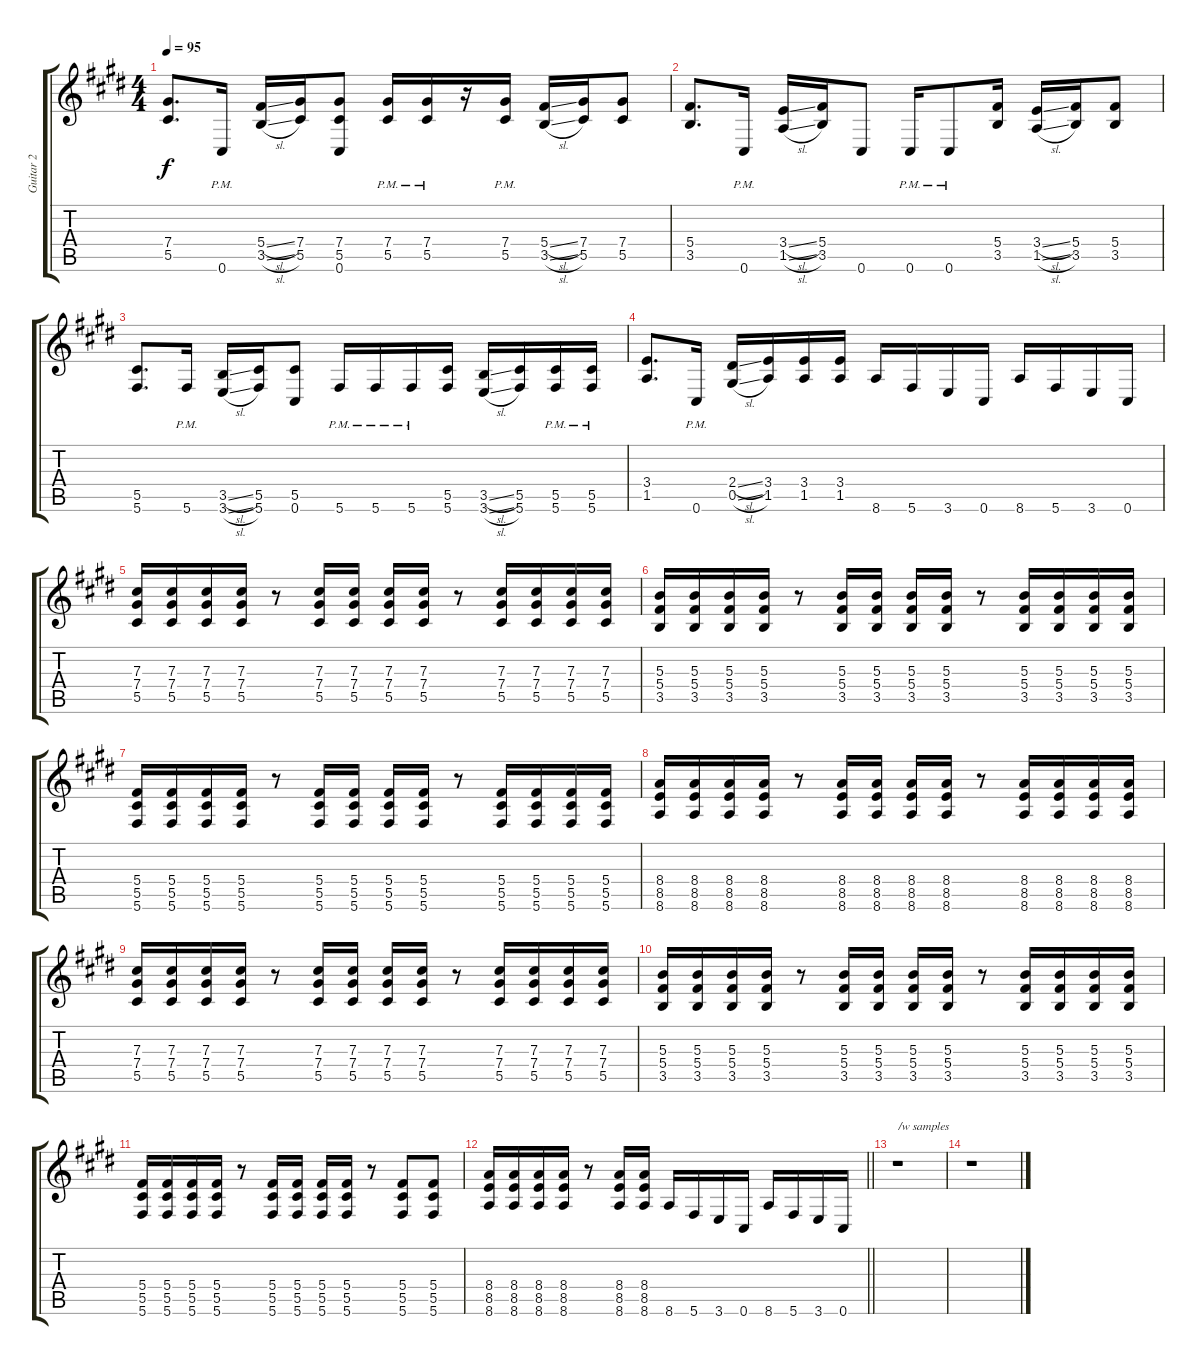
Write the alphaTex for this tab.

\track ("Guitar 2" "Guitar 2") {instrument distortionguitar}
\staff {score tabs}
\tuning (Eb4 Bb3 Gb3 Db3 Ab2 Db2) {hide}
\ts (4 4)
\tempo 95
\clef g2
\ks e
(7.4 5.5).8{d dy f} 0.6{pm}.16 (5.4{sl} 3.5{sl}).16 (7.4 5.5).16 (7.4 5.5 0.6).8 (7.4{pm} 5.5{pm}).16 (7.4{pm} 5.5{pm}).16 r.16 (7.4{pm} 5.5{pm}).16 (5.4{sl} 3.5{sl}).16 (7.4 5.5).16 (7.4 5.5).8 |
(5.4 3.5).8{d} 0.6{pm}.16 (3.4{sl} 1.5{sl}).16 (5.4 3.5).16 0.6.8 0.6{pm}.16 0.6{pm}.8 (5.4 3.5).16 (3.4{sl} 1.5{sl}).16 (5.4 3.5).16 (5.4 3.5).8 |
(5.5 5.6).8{d} 5.6{pm}.16 (3.5{sl} 3.6{sl}).16 (5.5 5.6).16 (5.5 0.6).8 5.6{pm}.16 5.6{pm}.16 5.6{pm}.16 (5.5 5.6).16 (3.5{sl} 3.6{sl}).16 (5.5 5.6).16 (5.5{pm} 5.6{pm}).16 (5.5{pm} 5.6{pm}).16 |
(3.4 1.5).8{d} 0.6{pm}.16 (2.4{sl} 0.5{sl}).16 (3.4 1.5).16 (3.4 1.5).16 (3.4 1.5).16 8.6.16 5.6.16 3.6.16 0.6.16 8.6.16 5.6.16 3.6.16 0.6.16 |
(7.3 7.4 5.5).16 (7.3 7.4 5.5).16 (7.3 7.4 5.5).16 (7.3 7.4 5.5).16 r.8 (7.3 7.4 5.5).16 (7.3 7.4 5.5).16 (7.3 7.4 5.5).16 (7.3 7.4 5.5).16 r.8 (7.3 7.4 5.5).16 (7.3 7.4 5.5).16 (7.3 7.4 5.5).16 (7.3 7.4 5.5).16 |
(5.3 5.4 3.5).16 (5.3 5.4 3.5).16 (5.3 5.4 3.5).16 (5.3 5.4 3.5).16 r.8 (5.3 5.4 3.5).16 (5.3 5.4 3.5).16 (5.3 5.4 3.5).16 (5.3 5.4 3.5).16 r.8 (5.3 5.4 3.5).16 (5.3 5.4 3.5).16 (5.3 5.4 3.5).16 (5.3 5.4 3.5).16 |
(5.4 5.5 5.6).16 (5.4 5.5 5.6).16 (5.4 5.5 5.6).16 (5.4 5.5 5.6).16 r.8 (5.4 5.5 5.6).16 (5.4 5.5 5.6).16 (5.4 5.5 5.6).16 (5.4 5.5 5.6).16 r.8 (5.4 5.5 5.6).16 (5.4 5.5 5.6).16 (5.4 5.5 5.6).16 (5.4 5.5 5.6).16 |
(8.4 8.5 8.6).16 (8.4 8.5 8.6).16 (8.4 8.5 8.6).16 (8.4 8.5 8.6).16 r.8 (8.4 8.5 8.6).16 (8.4 8.5 8.6).16 (8.4 8.5 8.6).16 (8.4 8.5 8.6).16 r.8 (8.4 8.5 8.6).16 (8.4 8.5 8.6).16 (8.4 8.5 8.6).16 (8.4 8.5 8.6).16 |
(7.3 7.4 5.5).16 (7.3 7.4 5.5).16 (7.3 7.4 5.5).16 (7.3 7.4 5.5).16 r.8 (7.3 7.4 5.5).16 (7.3 7.4 5.5).16 (7.3 7.4 5.5).16 (7.3 7.4 5.5).16 r.8 (7.3 7.4 5.5).16 (7.3 7.4 5.5).16 (7.3 7.4 5.5).16 (7.3 7.4 5.5).16 |
(5.3 5.4 3.5).16 (5.3 5.4 3.5).16 (5.3 5.4 3.5).16 (5.3 5.4 3.5).16 r.8 (5.3 5.4 3.5).16 (5.3 5.4 3.5).16 (5.3 5.4 3.5).16 (5.3 5.4 3.5).16 r.8 (5.3 5.4 3.5).16 (5.3 5.4 3.5).16 (5.3 5.4 3.5).16 (5.3 5.4 3.5).16 |
(5.4 5.5 5.6).16 (5.4 5.5 5.6).16 (5.4 5.5 5.6).16 (5.4 5.5 5.6).16 r.8 (5.4 5.5 5.6).16 (5.4 5.5 5.6).16 (5.4 5.5 5.6).16 (5.4 5.5 5.6).16 r.8 (5.4 5.5 5.6).8 (5.4 5.5 5.6).8 |
\barLineRight lightlight
(8.4 8.5 8.6).16 (8.4 8.5 8.6).16 (8.4 8.5 8.6).16 (8.4 8.5 8.6).16 r.8 (8.4 8.5 8.6).16 (8.4 8.5 8.6).16 8.6.16 5.6.16 3.6.16 0.6.16 8.6.16 5.6.16 3.6.16 0.6.16 |
r.1{txt "/w samples"} |
r.1
